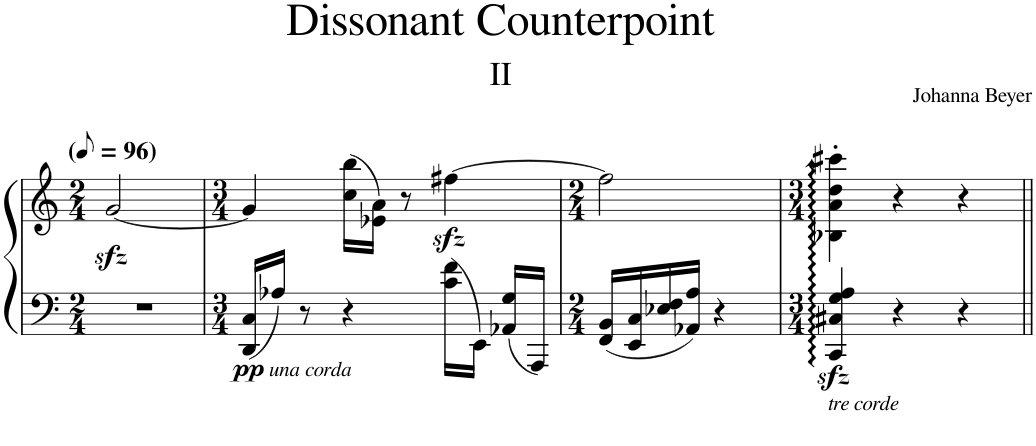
**kern	**kern	**dynam
*part1	*part1	*part1
*staff2	*staff1	*staff1/2
*I"Piano	*	*
*I'Pno.	*	*
*clefF4	*clefG2	*
*k[]	*k[]	*
*M2/4	*M2/4	*
*MM48	*MM48	*
=1	=1	=1
2r	[2gzz</	.
=2	=2	=2
*M3/4	*M3/4	*
!	!	!LO:DY:b=2
!	!	!LO:DY:n=1:b=2
16DD/ 16C/LL	4g/]	pp other-dynamics
16A-X/JJ	.	.
8r	.	.
4r	(16cc\ 16bb\LL	.
.	16e-X\ 16a\JJ)	.
.	8r	.
16c\ 16f\LL	[4ff#Xzz<\	.
16EE\JJ	.	.
16AA-X/ 16G/LL	.	.
16AAA/JJ	.	.
=3	=3	=3
*M2/4	*M2/4	*
16FF/ 16BB/LL	2ff#\]	.
16EE/ 16C/	.	.
16E-X/ 16F/	.	.
16AA-X/ 16A/JJ	.	.
4r	.	.
=4	=4	=4
*M3/4	*M3/4	*
!LO:TX:b:i:t=tre corde	!	!
4CC/zz<: 4C#X/zz<: 4G/zz<: 4A/zz<:	4B-X\' 4a\' 4dd\' 4ccc#X\'	.
4r	4r	.
4r	4r	.
=||	=||	=||
*-	*-	*-
